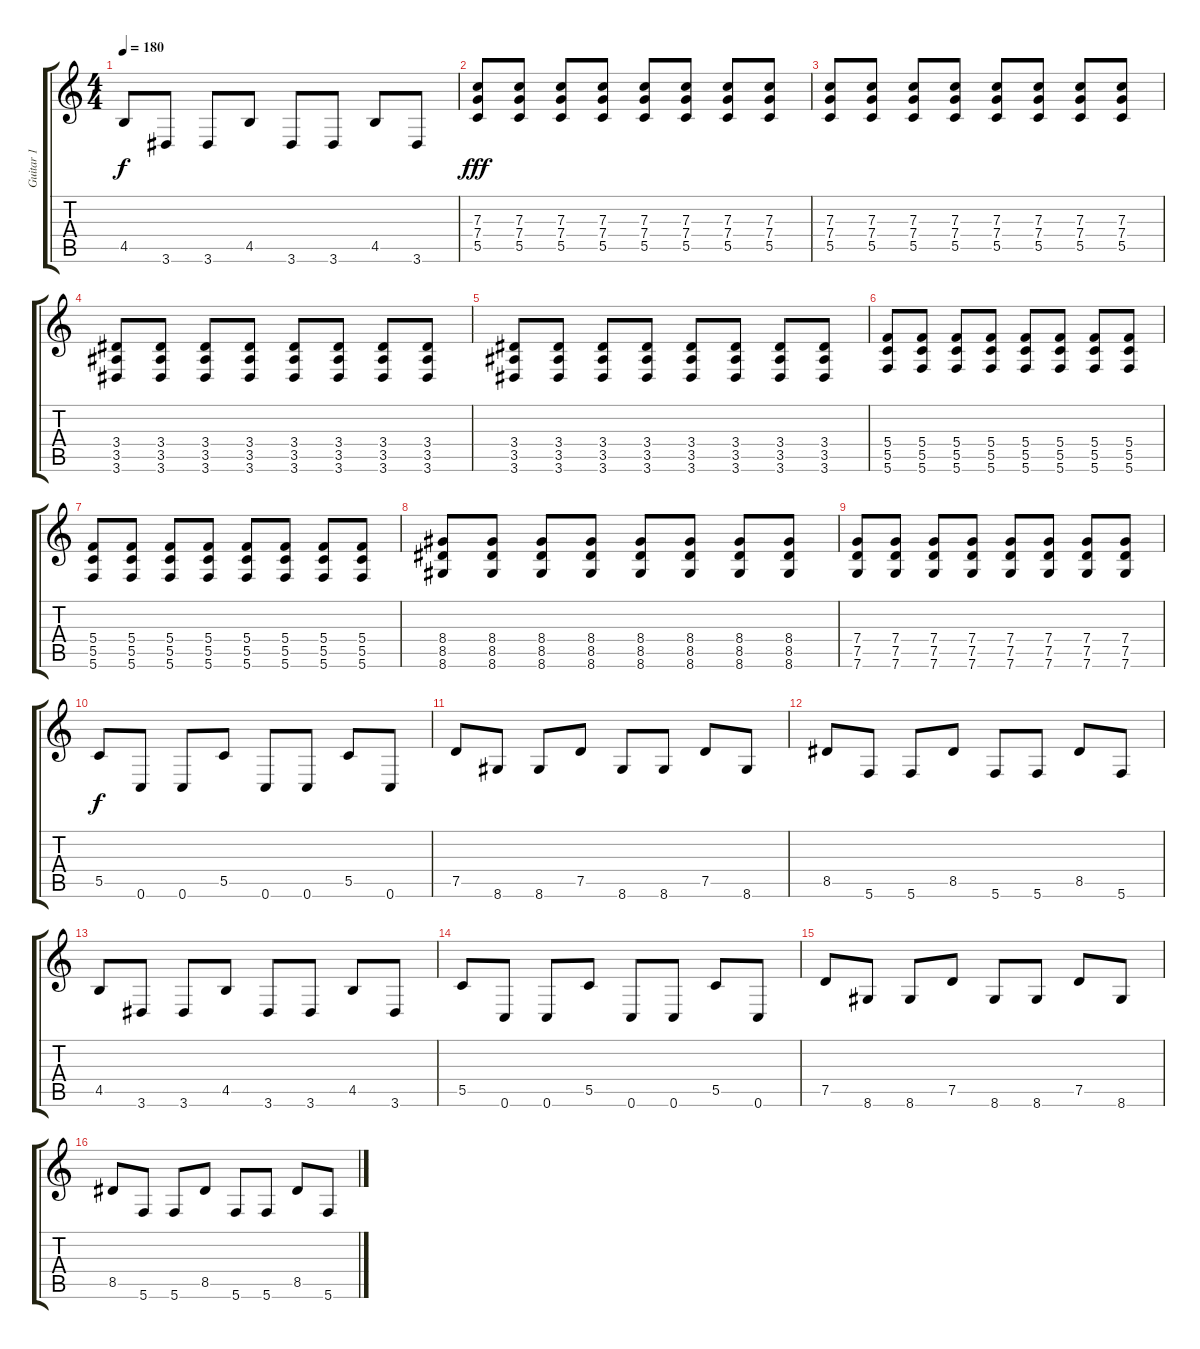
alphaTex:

\track ("Guitar 1" "Guitar 1") {instrument distortionguitar}
\staff {score tabs}
\tuning (D4 A3 F3 C3 G2 C2) {hide}
\ts (4 4)
\tempo 180
\clef g2
\ks c
4.5.8{dy f} 3.6.8 3.6.8 4.5.8 3.6.8 3.6.8 4.5.8 3.6.8 |
(7.3 7.4 5.5).8{dy fff} (7.3 7.4 5.5).8 (7.3 7.4 5.5).8 (7.3 7.4 5.5).8 (7.3 7.4 5.5).8 (7.3 7.4 5.5).8 (7.3 7.4 5.5).8 (7.3 7.4 5.5).8 |
(7.3 7.4 5.5).8 (7.3 7.4 5.5).8 (7.3 7.4 5.5).8 (7.3 7.4 5.5).8 (7.3 7.4 5.5).8 (7.3 7.4 5.5).8 (7.3 7.4 5.5).8 (7.3 7.4 5.5).8 |
(3.4 3.5 3.6).8 (3.4 3.5 3.6).8 (3.4 3.5 3.6).8 (3.4 3.5 3.6).8 (3.4 3.5 3.6).8 (3.4 3.5 3.6).8 (3.4 3.5 3.6).8 (3.4 3.5 3.6).8 |
(3.4 3.5 3.6).8 (3.4 3.5 3.6).8 (3.4 3.5 3.6).8 (3.4 3.5 3.6).8 (3.4 3.5 3.6).8 (3.4 3.5 3.6).8 (3.4 3.5 3.6).8 (3.4 3.5 3.6).8 |
(5.4 5.5 5.6).8 (5.4 5.5 5.6).8 (5.4 5.5 5.6).8 (5.4 5.5 5.6).8 (5.4 5.5 5.6).8 (5.4 5.5 5.6).8 (5.4 5.5 5.6).8 (5.4 5.5 5.6).8 |
(5.4 5.5 5.6).8 (5.4 5.5 5.6).8 (5.4 5.5 5.6).8 (5.4 5.5 5.6).8 (5.4 5.5 5.6).8 (5.4 5.5 5.6).8 (5.4 5.5 5.6).8 (5.4 5.5 5.6).8 |
(8.4 8.5 8.6).8 (8.4 8.5 8.6).8 (8.4 8.5 8.6).8 (8.4 8.5 8.6).8 (8.4 8.5 8.6).8 (8.4 8.5 8.6).8 (8.4 8.5 8.6).8 (8.4 8.5 8.6).8 |
(7.4 7.5 7.6).8 (7.4 7.5 7.6).8 (7.4 7.5 7.6).8 (7.4 7.5 7.6).8 (7.4 7.5 7.6).8 (7.4 7.5 7.6).8 (7.4 7.5 7.6).8 (7.4 7.5 7.6).8 |
5.5.8{dy f} 0.6.8 0.6.8 5.5.8 0.6.8 0.6.8 5.5.8 0.6.8 |
7.5.8 8.6.8 8.6.8 7.5.8 8.6.8 8.6.8 7.5.8 8.6.8 |
8.5.8 5.6.8 5.6.8 8.5.8 5.6.8 5.6.8 8.5.8 5.6.8 |
4.5.8 3.6.8 3.6.8 4.5.8 3.6.8 3.6.8 4.5.8 3.6.8 |
5.5.8 0.6.8 0.6.8 5.5.8 0.6.8 0.6.8 5.5.8 0.6.8 |
7.5.8 8.6.8 8.6.8 7.5.8 8.6.8 8.6.8 7.5.8 8.6.8 |
8.5.8 5.6.8 5.6.8 8.5.8 5.6.8 5.6.8 8.5.8 5.6.8
